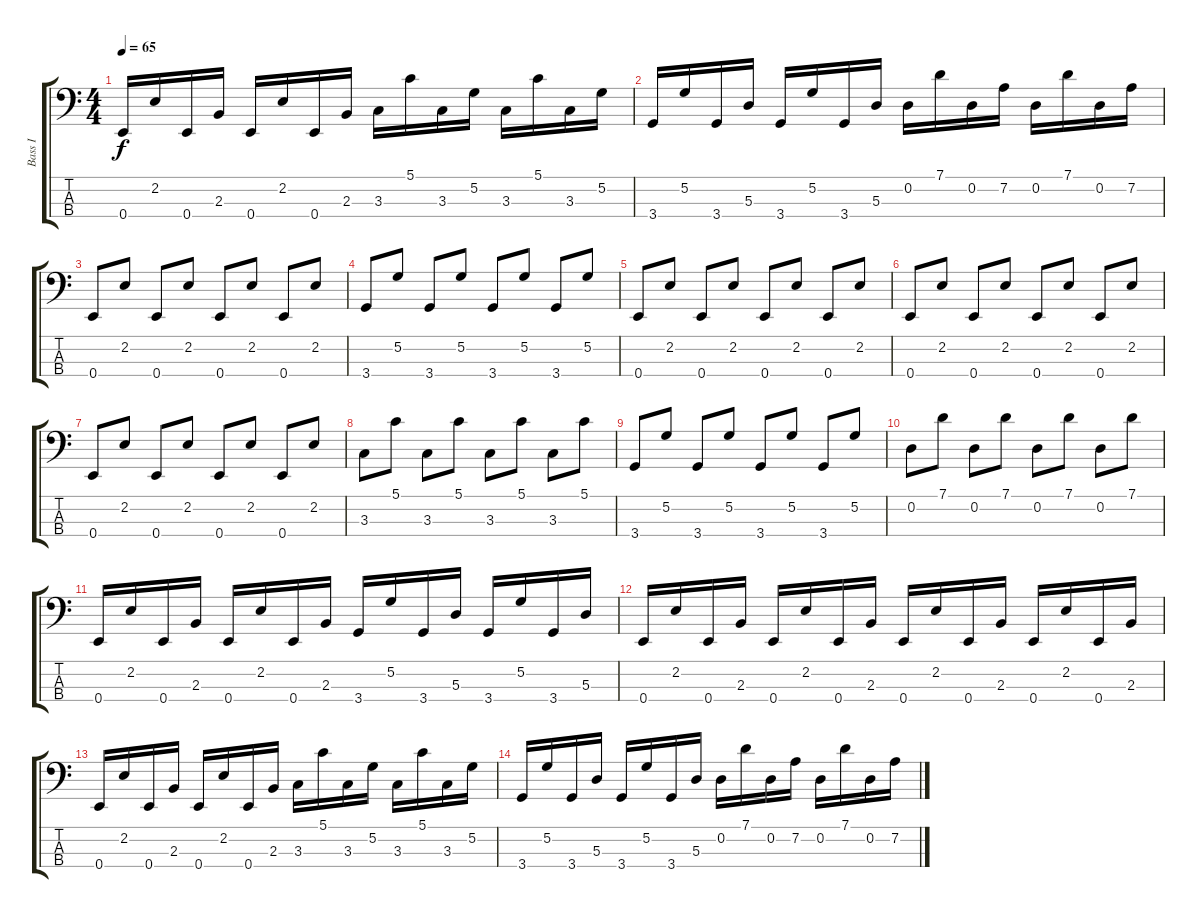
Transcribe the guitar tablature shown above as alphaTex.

\track ("Bass I" "Bass I") {instrument electricbassfinger}
\staff {score tabs}
\tuning (G2 D2 A1 E1) {hide}
\ts (4 4)
\tempo 65
\clef f4
\ks c
0.4.16{dy f} 2.2.16 0.4.16 2.3.16 0.4.16 2.2.16 0.4.16 2.3.16 3.3.16 5.1.16 3.3.16 5.2.16 3.3.16 5.1.16 3.3.16 5.2.16 |
3.4.16 5.2.16 3.4.16 5.3.16 3.4.16 5.2.16 3.4.16 5.3.16 0.2.16 7.1.16 0.2.16 7.2.16 0.2.16 7.1.16 0.2.16 7.2.16 |
0.4.8 2.2.8 0.4.8 2.2.8 0.4.8 2.2.8 0.4.8 2.2.8 |
3.4.8 5.2.8 3.4.8 5.2.8 3.4.8 5.2.8 3.4.8 5.2.8 |
0.4.8 2.2.8 0.4.8 2.2.8 0.4.8 2.2.8 0.4.8 2.2.8 |
0.4.8 2.2.8 0.4.8 2.2.8 0.4.8 2.2.8 0.4.8 2.2.8 |
0.4.8 2.2.8 0.4.8 2.2.8 0.4.8 2.2.8 0.4.8 2.2.8 |
3.3.8 5.1.8 3.3.8 5.1.8 3.3.8 5.1.8 3.3.8 5.1.8 |
3.4.8 5.2.8 3.4.8 5.2.8 3.4.8 5.2.8 3.4.8 5.2.8 |
0.2.8 7.1.8 0.2.8 7.1.8 0.2.8 7.1.8 0.2.8 7.1.8 |
0.4.16 2.2.16 0.4.16 2.3.16 0.4.16 2.2.16 0.4.16 2.3.16 3.4.16 5.2.16 3.4.16 5.3.16 3.4.16 5.2.16 3.4.16 5.3.16 |
0.4.16 2.2.16 0.4.16 2.3.16 0.4.16 2.2.16 0.4.16 2.3.16 0.4.16 2.2.16 0.4.16 2.3.16 0.4.16 2.2.16 0.4.16 2.3.16 |
0.4.16 2.2.16 0.4.16 2.3.16 0.4.16 2.2.16 0.4.16 2.3.16 3.3.16 5.1.16 3.3.16 5.2.16 3.3.16 5.1.16 3.3.16 5.2.16 |
3.4.16 5.2.16 3.4.16 5.3.16 3.4.16 5.2.16 3.4.16 5.3.16 0.2.16 7.1.16 0.2.16 7.2.16 0.2.16 7.1.16 0.2.16 7.2.16
